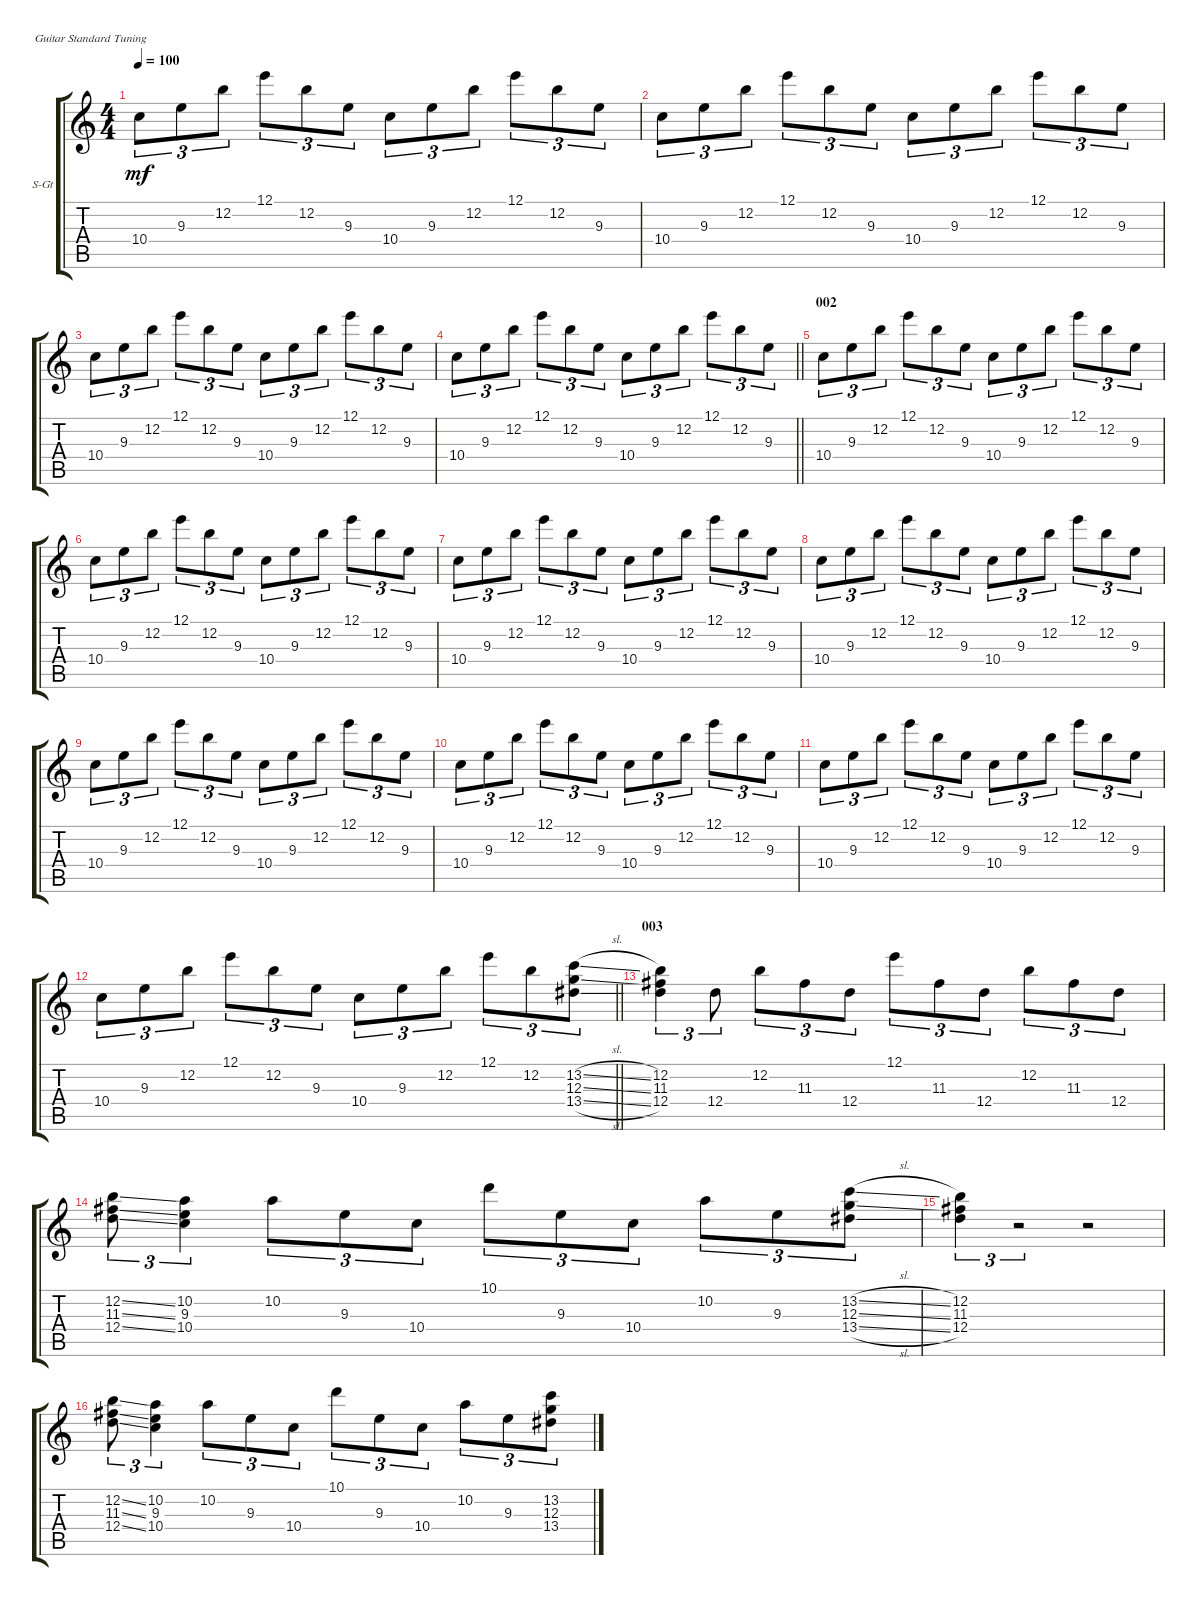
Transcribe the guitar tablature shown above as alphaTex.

\bracketExtendMode groupsimilarinstruments
\firstSystemTrackNameOrientation horizontal
\otherSystemsTrackNameOrientation horizontal
\track ("guitar clean (Artur Potemkin)" "S-Gt") {instrument acousticguitarsteel}
\staff {score tabs}
\tuning (E4 B3 G3 D3 A2 E2)
\ts (4 4)
\tempo 100
\clef g2
\ks aminor
10.4.8{tu (3 2) dy mf} 9.3.8{tu (3 2)} 12.2.8{tu (3 2)} 12.1.8{tu (3 2)} 12.2.8{tu (3 2)} 9.3.8{tu (3 2)} 10.4.8{tu (3 2)} 9.3.8{tu (3 2)} 12.2.8{tu (3 2)} 12.1.8{tu (3 2)} 12.2.8{tu (3 2)} 9.3.8{tu (3 2)} |
10.4.8{tu (3 2)} 9.3.8{tu (3 2)} 12.2.8{tu (3 2)} 12.1.8{tu (3 2)} 12.2.8{tu (3 2)} 9.3.8{tu (3 2)} 10.4.8{tu (3 2)} 9.3.8{tu (3 2)} 12.2.8{tu (3 2)} 12.1.8{tu (3 2)} 12.2.8{tu (3 2)} 9.3.8{tu (3 2)} |
10.4.8{tu (3 2)} 9.3.8{tu (3 2)} 12.2.8{tu (3 2)} 12.1.8{tu (3 2)} 12.2.8{tu (3 2)} 9.3.8{tu (3 2)} 10.4.8{tu (3 2)} 9.3.8{tu (3 2)} 12.2.8{tu (3 2)} 12.1.8{tu (3 2)} 12.2.8{tu (3 2)} 9.3.8{tu (3 2)} |
\barLineRight lightlight
10.4.8{tu (3 2)} 9.3.8{tu (3 2)} 12.2.8{tu (3 2)} 12.1.8{tu (3 2)} 12.2.8{tu (3 2)} 9.3.8{tu (3 2)} 10.4.8{tu (3 2)} 9.3.8{tu (3 2)} 12.2.8{tu (3 2)} 12.1.8{tu (3 2)} 12.2.8{tu (3 2)} 9.3.8{tu (3 2)} |
\section ("" "002")
10.4.8{tu (3 2)} 9.3.8{tu (3 2)} 12.2.8{tu (3 2)} 12.1.8{tu (3 2)} 12.2.8{tu (3 2)} 9.3.8{tu (3 2)} 10.4.8{tu (3 2)} 9.3.8{tu (3 2)} 12.2.8{tu (3 2)} 12.1.8{tu (3 2)} 12.2.8{tu (3 2)} 9.3.8{tu (3 2)} |
10.4.8{tu (3 2)} 9.3.8{tu (3 2)} 12.2.8{tu (3 2)} 12.1.8{tu (3 2)} 12.2.8{tu (3 2)} 9.3.8{tu (3 2)} 10.4.8{tu (3 2)} 9.3.8{tu (3 2)} 12.2.8{tu (3 2)} 12.1.8{tu (3 2)} 12.2.8{tu (3 2)} 9.3.8{tu (3 2)} |
10.4.8{tu (3 2)} 9.3.8{tu (3 2)} 12.2.8{tu (3 2)} 12.1.8{tu (3 2)} 12.2.8{tu (3 2)} 9.3.8{tu (3 2)} 10.4.8{tu (3 2)} 9.3.8{tu (3 2)} 12.2.8{tu (3 2)} 12.1.8{tu (3 2)} 12.2.8{tu (3 2)} 9.3.8{tu (3 2)} |
10.4.8{tu (3 2)} 9.3.8{tu (3 2)} 12.2.8{tu (3 2)} 12.1.8{tu (3 2)} 12.2.8{tu (3 2)} 9.3.8{tu (3 2)} 10.4.8{tu (3 2)} 9.3.8{tu (3 2)} 12.2.8{tu (3 2)} 12.1.8{tu (3 2)} 12.2.8{tu (3 2)} 9.3.8{tu (3 2)} |
10.4.8{tu (3 2)} 9.3.8{tu (3 2)} 12.2.8{tu (3 2)} 12.1.8{tu (3 2)} 12.2.8{tu (3 2)} 9.3.8{tu (3 2)} 10.4.8{tu (3 2)} 9.3.8{tu (3 2)} 12.2.8{tu (3 2)} 12.1.8{tu (3 2)} 12.2.8{tu (3 2)} 9.3.8{tu (3 2)} |
10.4.8{tu (3 2)} 9.3.8{tu (3 2)} 12.2.8{tu (3 2)} 12.1.8{tu (3 2)} 12.2.8{tu (3 2)} 9.3.8{tu (3 2)} 10.4.8{tu (3 2)} 9.3.8{tu (3 2)} 12.2.8{tu (3 2)} 12.1.8{tu (3 2)} 12.2.8{tu (3 2)} 9.3.8{tu (3 2)} |
10.4.8{tu (3 2)} 9.3.8{tu (3 2)} 12.2.8{tu (3 2)} 12.1.8{tu (3 2)} 12.2.8{tu (3 2)} 9.3.8{tu (3 2)} 10.4.8{tu (3 2)} 9.3.8{tu (3 2)} 12.2.8{tu (3 2)} 12.1.8{tu (3 2)} 12.2.8{tu (3 2)} 9.3.8{tu (3 2)} |
\barLineRight lightlight
10.4.8{tu (3 2)} 9.3.8{tu (3 2)} 12.2.8{tu (3 2)} 12.1.8{tu (3 2)} 12.2.8{tu (3 2)} 9.3.8{tu (3 2)} 10.4.8{tu (3 2)} 9.3.8{tu (3 2)} 12.2.8{tu (3 2)} 12.1.8{tu (3 2)} 12.2.8{tu (3 2)} (12.3{sl} 13.4{sl} 13.2{sl}).8{tu (3 2)} |
\section ("" "003")
(12.4 11.3 12.2).4{tu (3 2)} 12.4.8{tu (3 2)} 12.2.8{tu (3 2)} 11.3.8{tu (3 2)} 12.4.8{tu (3 2)} 12.1.8{tu (3 2)} 11.3.8{tu (3 2)} 12.4.8{tu (3 2)} 12.2.8{tu (3 2)} 11.3.8{tu (3 2)} 12.4.8{tu (3 2)} |
(12.4{ss} 11.3{ss} 12.2{ss}).8{tu (3 2)} (10.4 9.3 10.2).4{tu (3 2)} 10.2.8{tu (3 2)} 9.3.8{tu (3 2)} 10.4.8{tu (3 2)} 10.1.8{tu (3 2)} 9.3.8{tu (3 2)} 10.4.8{tu (3 2)} 10.2.8{tu (3 2)} 9.3.8{tu (3 2)} (13.4{sl} 12.3{sl} 13.2{sl}).8{tu (3 2)} |
(12.4 11.3 12.2).4{tu (3 2)} r.2{tu (3 2)} r.2 |
(12.4{ss} 11.3{ss} 12.2{ss}).8{tu (3 2)} (10.4 9.3 10.2).4{tu (3 2)} 10.2.8{tu (3 2)} 9.3.8{tu (3 2)} 10.4.8{tu (3 2)} 10.1.8{tu (3 2)} 9.3.8{tu (3 2)} 10.4.8{tu (3 2)} 10.2.8{tu (3 2)} 9.3.8{tu (3 2)} (13.4{sl} 12.3{sl} 13.2{sl}).8{tu (3 2)}
